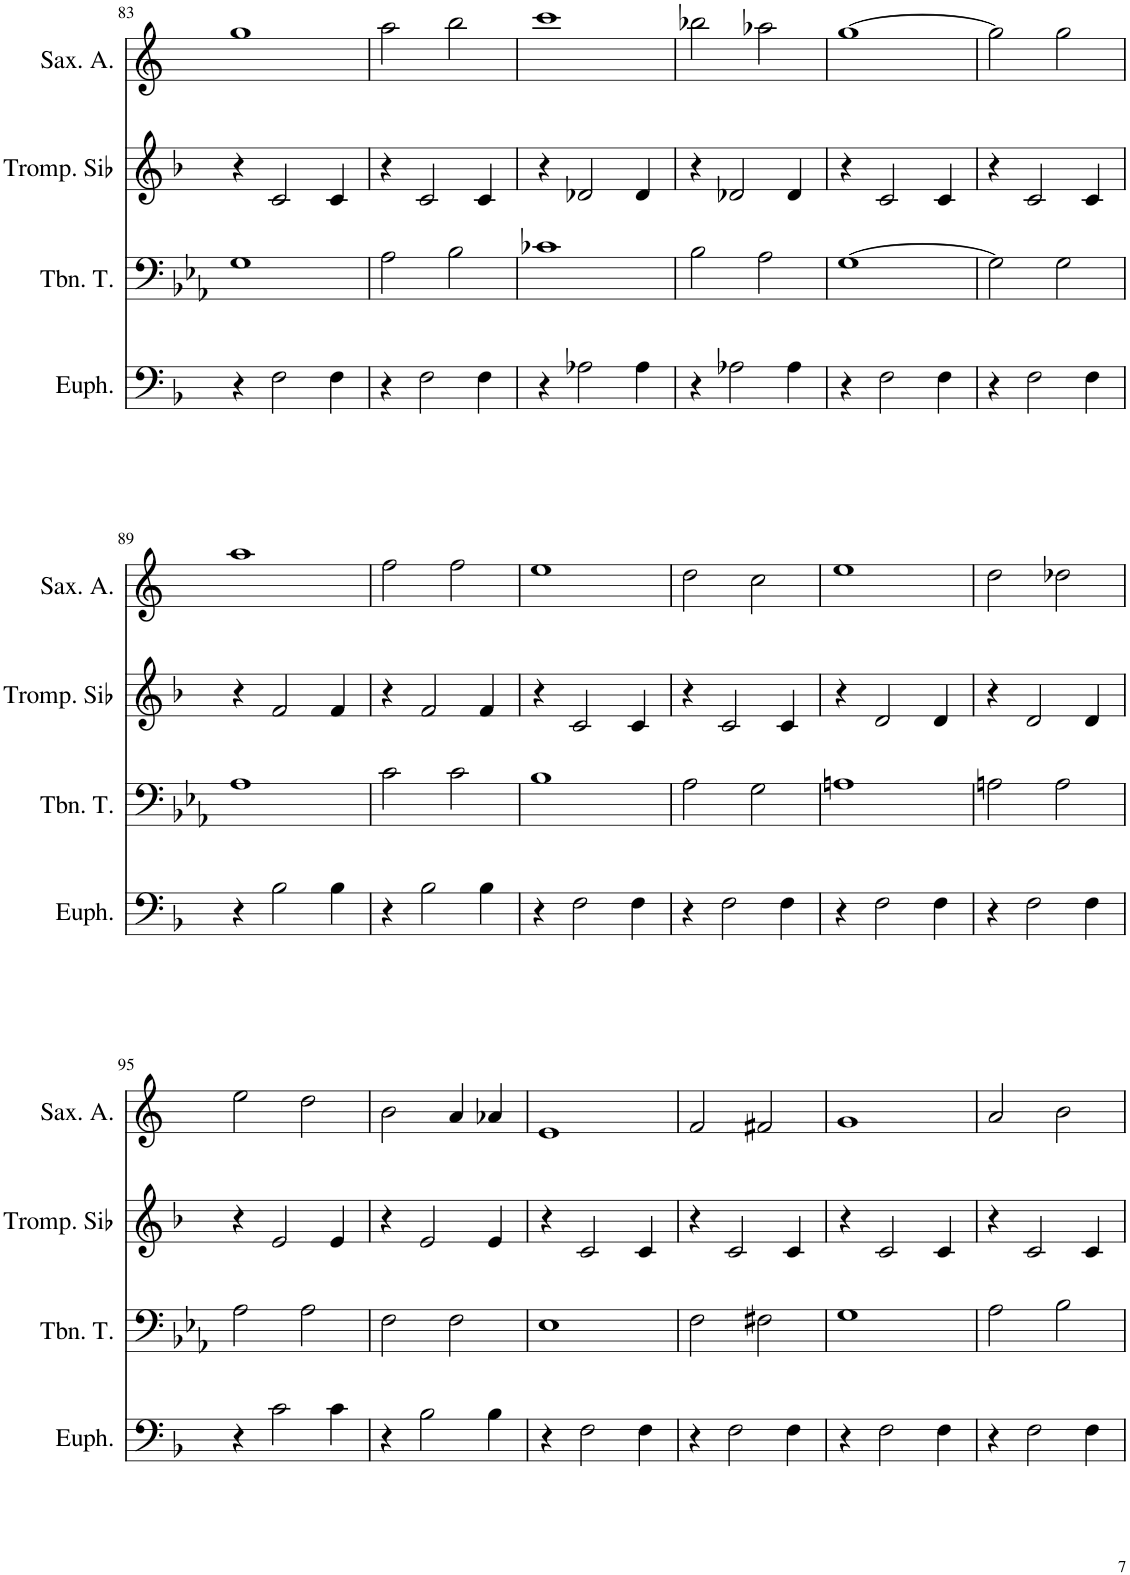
**kern	**kern	**kern	**kern
*part4	*part3	*part2	*part1
*staff4	*staff3	*staff2	*staff1
*I"Euphonium si b / suba	*I"Trombone Ténor	*I"Trompette en Sib	*I"Saxophone Alto
*I'Euph.	*I'Tbn. T.	*I'Tromp. Sib	*I'Sax. A.
!!LO:PB:g=z
*clefF4	*clefF4	*clefG2	*clefG2
*Trd1c2	*	*Trd1c2	*Trd5c9
*k[b-]	*k[b-e-a-]	*k[b-]	*k[]
*M2/2	*M2/2	*M2/2	*M2/2
=83	=83	=83	=83
4r	1G	4r	1gg
2F\	.	2c/	.
4F\	.	4c/	.
=84	=84	=84	=84
4r	2A-\	4r	2aa\
2F\	.	2c/	.
.	2B-\	.	2bb\
4F\	.	4c/	.
=85	=85	=85	=85
4r	1c-X	4r	1ccc
2A-X\	.	2d-X/	.
4A-\	.	4d-/	.
=86	=86	=86	=86
4r	2B-\	4r	2bb-X\
2A-X\	.	2d-X/	.
.	2A-\	.	2aa-X\
4A-\	.	4d-/	.
=87	=87	=87	=87
4r	[1G	4r	[1gg
2F\	.	2c/	.
4F\	.	4c/	.
=88	=88	=88	=88
4r	2G\]	4r	2gg\]
2F\	.	2c/	.
.	2G\	.	2gg\
4F\	.	4c/	.
!!LO:LB:g=z
=89	=89	=89	=89
4r	1A-	4r	1aa
2B-\	.	2f/	.
4B-\	.	4f/	.
=90	=90	=90	=90
4r	2c\	4r	2ff\
2B-\	.	2f/	.
.	2c\	.	2ff\
4B-\	.	4f/	.
=91	=91	=91	=91
4r	1B-	4r	1ee
2F\	.	2c/	.
4F\	.	4c/	.
=92	=92	=92	=92
4r	2A-\	4r	2dd\
2F\	.	2c/	.
.	2G\	.	2cc\
4F\	.	4c/	.
=93	=93	=93	=93
4r	1An	4r	1ee
2F\	.	2d/	.
4F\	.	4d/	.
=94	=94	=94	=94
4r	2An\	4r	2dd\
2F\	.	2d/	.
.	2A\	.	2dd-X\
4F\	.	4d/	.
!!LO:LB:g=z
=95	=95	=95	=95
4r	2A-\	4r	2ee\
2c\	.	2e/	.
.	2A-\	.	2dd\
4c\	.	4e/	.
=96	=96	=96	=96
4r	2F\	4r	2b\
2B-\	.	2e/	.
.	2F\	.	4a/
4B-\	.	4e/	4a-X/
=97	=97	=97	=97
4r	1E-	4r	1e
2F\	.	2c/	.
4F\	.	4c/	.
=98	=98	=98	=98
4r	2F\	4r	2f/
2F\	.	2c/	.
.	2F#X\	.	2f#X/
4F\	.	4c/	.
=99	=99	=99	=99
4r	1G	4r	1g
2F\	.	2c/	.
4F\	.	4c/	.
=100	=100	=100	=100
4r	2A-\	4r	2a/
2F\	.	2c/	.
.	2B-\	.	2b\
4F\	.	4c/	.
=	=	=	=
*-	*-	*-	*-
